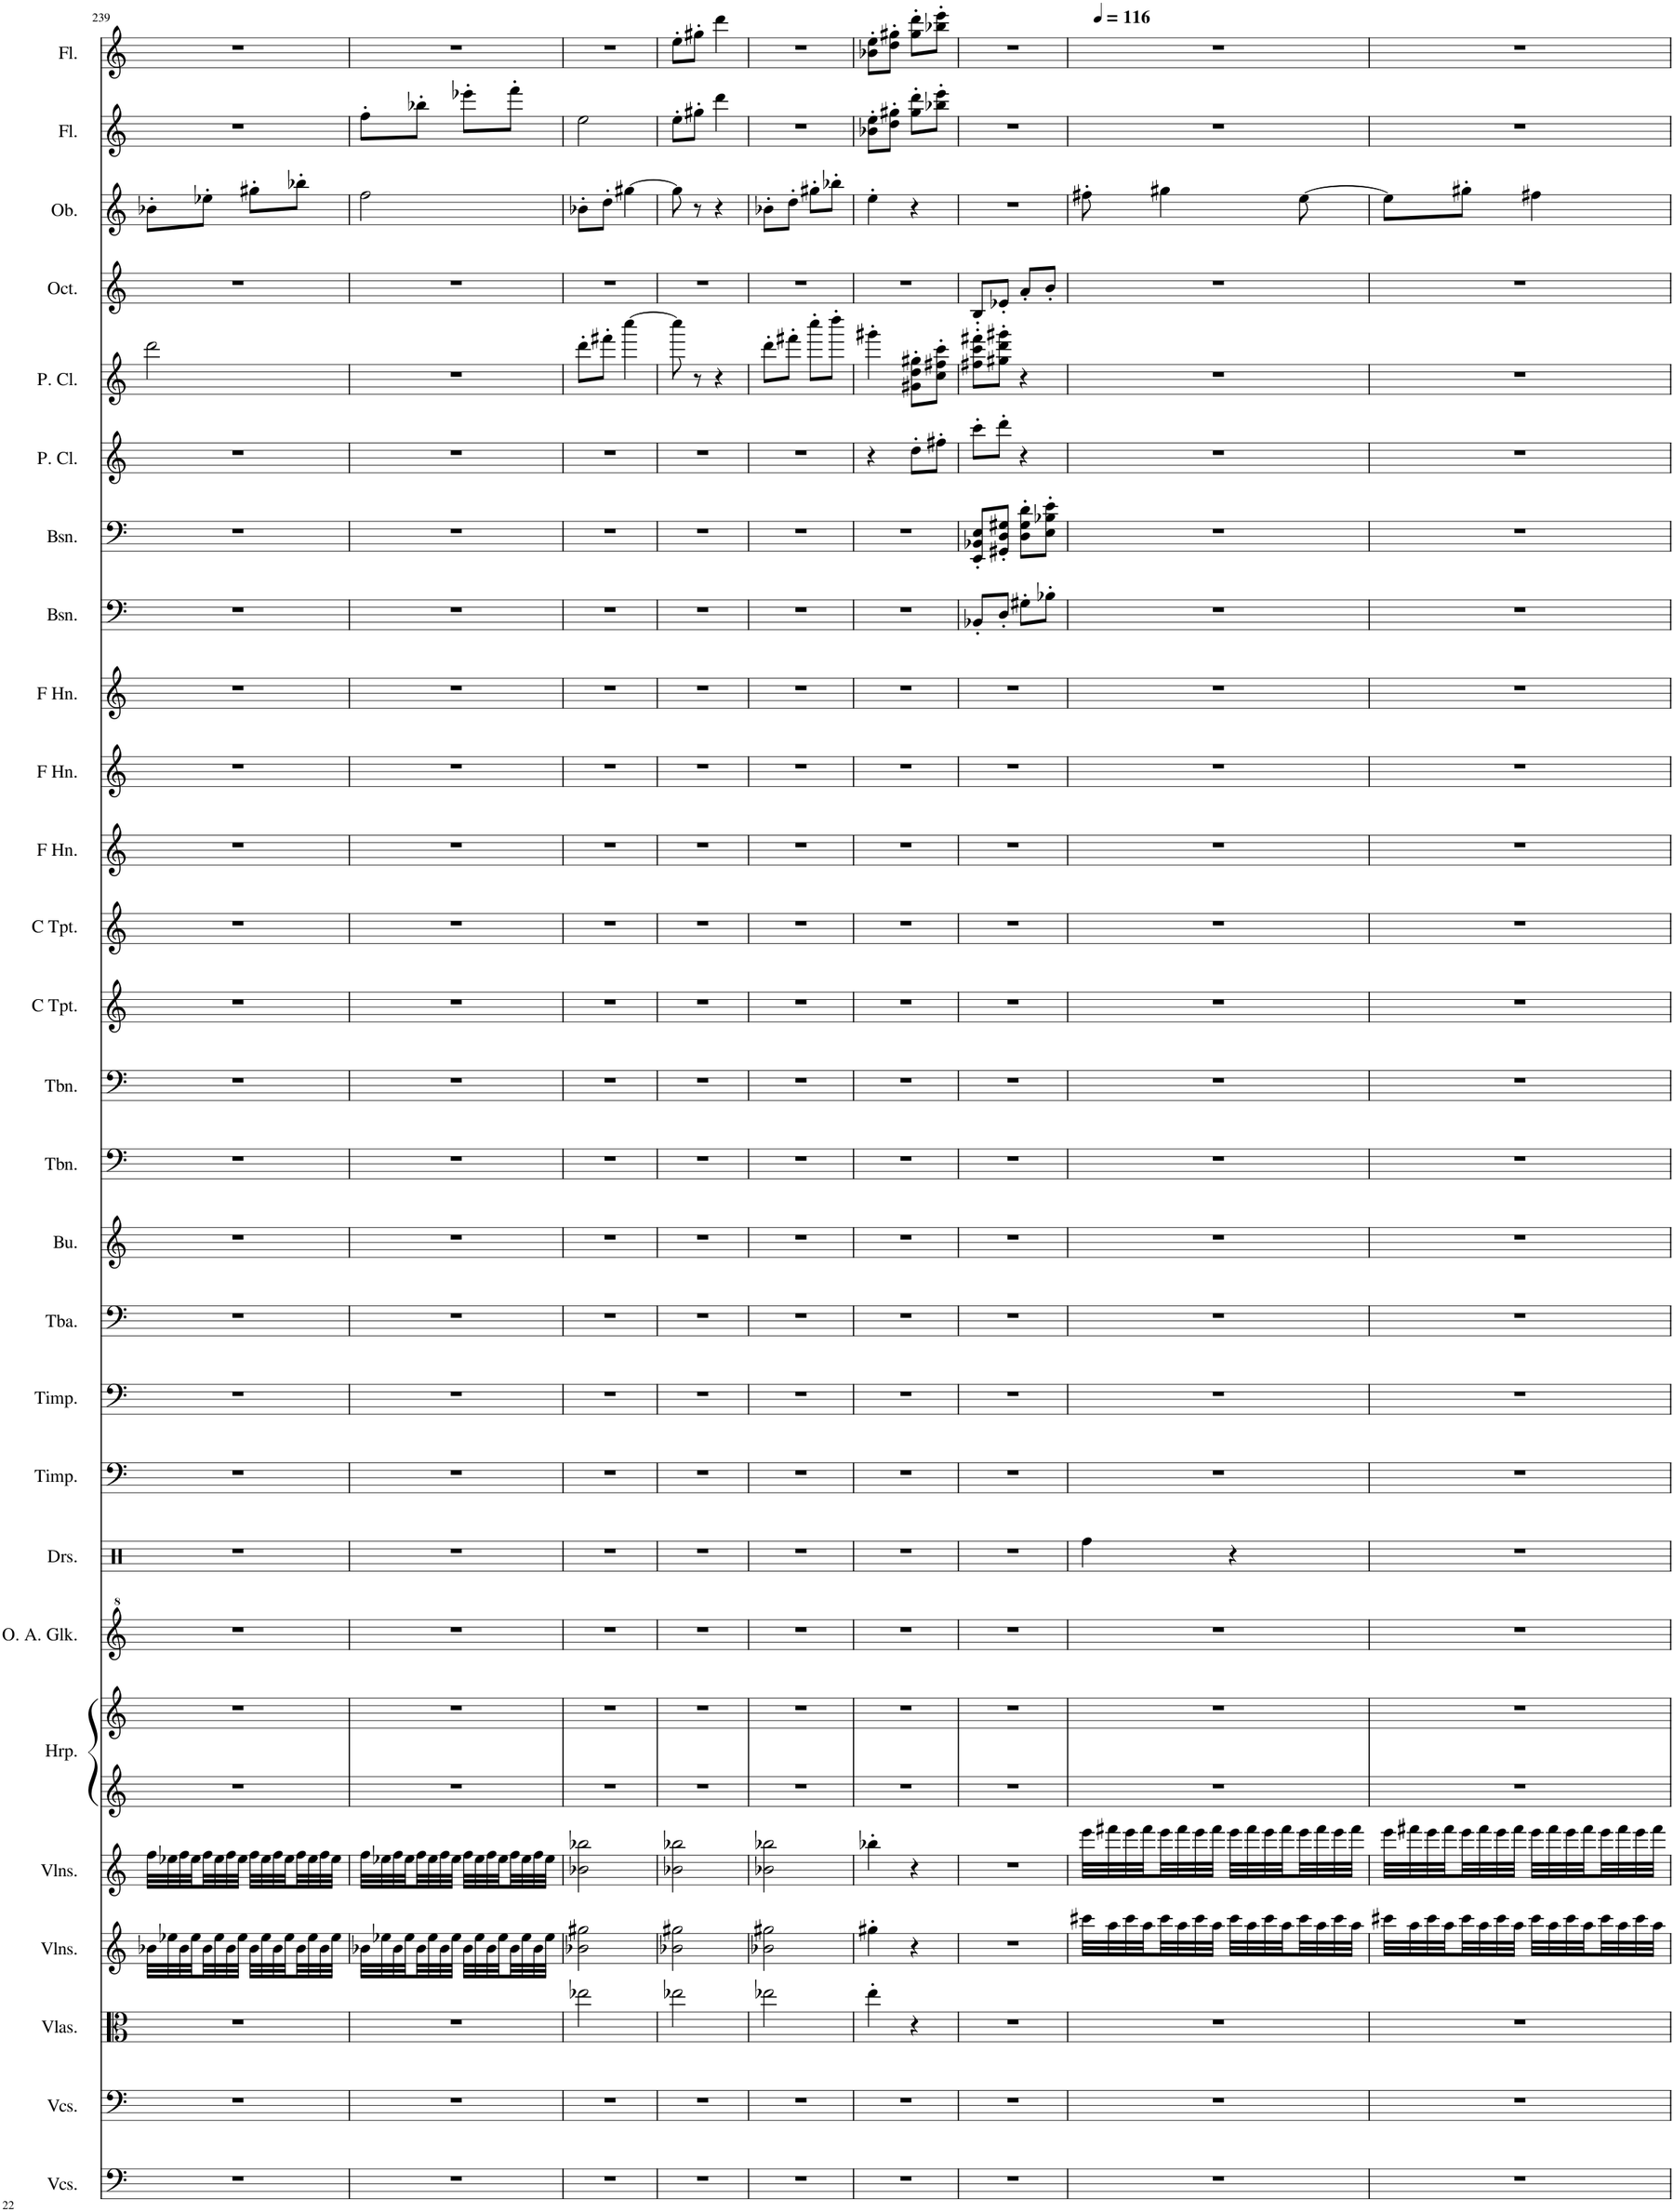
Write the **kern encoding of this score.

**kern	**kern	**kern	**kern	**kern	**kern	**kern	**kern	**kern	**kern	**kern	**kern	**kern	**kern	**kern	**kern	**kern	**kern	**kern	**kern	**kern	**kern	**kern	**kern	**kern	**kern	**kern	**kern
*part27	*part26	*part25	*part24	*part23	*part22	*part22	*part21	*part20	*part19	*part18	*part17	*part16	*part15	*part14	*part13	*part12	*part11	*part10	*part9	*part8	*part7	*part6	*part5	*part4	*part3	*part2	*part1
*staff28	*staff27	*staff26	*staff25	*staff24	*staff23	*staff22	*staff21	*staff20	*staff19	*staff18	*staff17	*staff16	*staff15	*staff14	*staff13	*staff12	*staff11	*staff10	*staff9	*staff8	*staff7	*staff6	*staff5	*staff4	*staff3	*staff2	*staff1
*I"Violoncellos, Doublebasses	*I"Violoncellos, Cellos	*I"Violas, Violas	*I"Violins, 2nd Violins	*I"Violins, 1st Violins	*I"Harp, Harp 1	*	*I"Orff Alto Glockenspiel, Glockenspiel	*I"Drumset, Percussion (General MIDI Map)	*I"Timpani, Timpani II	*I"Timpani, Timpani I	*I"Tuba, Bass Tuba	*I"Bugle, Tenor Tuba in Bb	*I"Trombone, Bass Trombone	*I"Trombone, Tenor Trombone	*I"C Trumpet, Trumpets III IV	*I"C Trumpet, Trumpets I II	*I"Horn in F, Horns in F  V  VI	*I"Horn in F, Horns in F III IV	*I"Horn in F, Horns in F  I  II	*I"Bassoon, DoubleBassoon	*I"Bassoon, Bassoons	*I"Piccolo Clarinet, BassClarinets in Bb	*I"Piccolo Clarinet, Clarinets in Bb	*I"Octavin, English Horn	*I"Oboe, Oboe	*I"Flute, Flutes	*I"Flute, Piccolos
*I'Vcs.	*I'Vcs.	*I'Vlas.	*I'Vlns.	*I'Vlns.	*I'Hrp.	*	*I'O. A. Glk.	*I'Drs.	*I'Timp.	*I'Timp.	*I'Tba.	*I'Bu.	*I'Tbn.	*I'Tbn.	*I'C Tpt.	*I'C Tpt.	*I'F Hn.	*I'F Hn.	*I'F Hn.	*I'Bsn.	*I'Bsn.	*I'P. Cl.	*I'P. Cl.	*I'Oct.	*I'Ob.	*I'Fl.	*I'Fl.
!!LO:PB:g=z
*clefF4	*clefF4	*clefC3	*clefG2	*clefG2	*clefG2	*clefG2	*clefG^2	*clefX	*clefF4	*clefF4	*clefF4	*clefG2	*clefF4	*clefF4	*clefG2	*clefG2	*clefG2	*clefG2	*clefG2	*clefF4	*clefF4	*clefG2	*clefG2	*clefG2	*clefG2	*clefG2	*clefG2
*	*	*	*	*	*	*	*	*	*	*	*	*	*	*	*	*	*Trd4c7	*Trd4c7	*Trd4c7	*	*	*Trd-5c-8	*Trd-5c-8	*Trd4c7	*	*	*
*k[]	*k[]	*k[]	*k[]	*k[]	*k[]	*k[]	*k[]	*k[]	*k[]	*k[]	*k[]	*k[]	*k[]	*k[]	*k[]	*k[]	*k[]	*k[]	*k[]	*k[]	*k[]	*k[]	*k[]	*k[]	*k[]	*k[]	*k[]
*M2/4	*M2/4	*M2/4	*M2/4	*M2/4	*M2/4	*M2/4	*M2/4	*M2/4	*M2/4	*M2/4	*M2/4	*M2/4	*M2/4	*M2/4	*M2/4	*M2/4	*M2/4	*M2/4	*M2/4	*M2/4	*M2/4	*M2/4	*M2/4	*M2/4	*M2/4	*M2/4	*M2/4
=239	=239	=239	=239	=239	=239	=239	=239	=239	=239	=239	=239	=239	=239	=239	=239	=239	=239	=239	=239	=239	=239	=239	=239	=239	=239	=239	=239
2r	2r	2r	32b-X\LLL	32ff\LLL	2r	2r	2r	2r	2r	2r	2r	2r	2r	2r	2r	2r	2r	2r	2r	2r	2r	2r	2ddd\	2r	8b-X'\L	2r	2r
.	.	.	32ee-X\	32ee-X\	.	.	.	.	.	.	.	.	.	.	.	.	.	.	.	.	.	.	.	.	.	.	.
.	.	.	32b-\	32ff\	.	.	.	.	.	.	.	.	.	.	.	.	.	.	.	.	.	.	.	.	.	.	.
.	.	.	32ee-\	32ee-\	.	.	.	.	.	.	.	.	.	.	.	.	.	.	.	.	.	.	.	.	.	.	.
.	.	.	32b-\	32ff\	.	.	.	.	.	.	.	.	.	.	.	.	.	.	.	.	.	.	.	.	8ee-X'\J	.	.
.	.	.	32ee-\	32ee-\	.	.	.	.	.	.	.	.	.	.	.	.	.	.	.	.	.	.	.	.	.	.	.
.	.	.	32b-\	32ff\	.	.	.	.	.	.	.	.	.	.	.	.	.	.	.	.	.	.	.	.	.	.	.
.	.	.	32ee-\JJJ	32ee-\JJJ	.	.	.	.	.	.	.	.	.	.	.	.	.	.	.	.	.	.	.	.	.	.	.
.	.	.	32b-\LLL	32ff\LLL	.	.	.	.	.	.	.	.	.	.	.	.	.	.	.	.	.	.	.	.	8gg#X'\L	.	.
.	.	.	32ee-\	32ee-\	.	.	.	.	.	.	.	.	.	.	.	.	.	.	.	.	.	.	.	.	.	.	.
.	.	.	32b-\	32ff\	.	.	.	.	.	.	.	.	.	.	.	.	.	.	.	.	.	.	.	.	.	.	.
.	.	.	32ee-\	32ee-\	.	.	.	.	.	.	.	.	.	.	.	.	.	.	.	.	.	.	.	.	.	.	.
.	.	.	32b-\	32ff\	.	.	.	.	.	.	.	.	.	.	.	.	.	.	.	.	.	.	.	.	8bb-X'\J	.	.
.	.	.	32ee-\	32ee-\	.	.	.	.	.	.	.	.	.	.	.	.	.	.	.	.	.	.	.	.	.	.	.
.	.	.	32b-\	32ff\	.	.	.	.	.	.	.	.	.	.	.	.	.	.	.	.	.	.	.	.	.	.	.
.	.	.	32ee-\JJJ	32ee-\JJJ	.	.	.	.	.	.	.	.	.	.	.	.	.	.	.	.	.	.	.	.	.	.	.
=240	=240	=240	=240	=240	=240	=240	=240	=240	=240	=240	=240	=240	=240	=240	=240	=240	=240	=240	=240	=240	=240	=240	=240	=240	=240	=240	=240
2r	2r	2r	32b-X\LLL	32ff\LLL	2r	2r	2r	2r	2r	2r	2r	2r	2r	2r	2r	2r	2r	2r	2r	2r	2r	2r	2r	2r	2ff\	8ff'\L	2r
.	.	.	32ee-X\	32ee-X\	.	.	.	.	.	.	.	.	.	.	.	.	.	.	.	.	.	.	.	.	.	.	.
.	.	.	32b-\	32ff\	.	.	.	.	.	.	.	.	.	.	.	.	.	.	.	.	.	.	.	.	.	.	.
.	.	.	32ee-\	32ee-\	.	.	.	.	.	.	.	.	.	.	.	.	.	.	.	.	.	.	.	.	.	.	.
.	.	.	32b-\	32ff\	.	.	.	.	.	.	.	.	.	.	.	.	.	.	.	.	.	.	.	.	.	8bb-X'\J	.
.	.	.	32ee-\	32ee-\	.	.	.	.	.	.	.	.	.	.	.	.	.	.	.	.	.	.	.	.	.	.	.
.	.	.	32b-\	32ff\	.	.	.	.	.	.	.	.	.	.	.	.	.	.	.	.	.	.	.	.	.	.	.
.	.	.	32ee-\JJJ	32ee-\JJJ	.	.	.	.	.	.	.	.	.	.	.	.	.	.	.	.	.	.	.	.	.	.	.
.	.	.	32b-\LLL	32ff\LLL	.	.	.	.	.	.	.	.	.	.	.	.	.	.	.	.	.	.	.	.	.	8eee-X'\L	.
.	.	.	32ee-\	32ee-\	.	.	.	.	.	.	.	.	.	.	.	.	.	.	.	.	.	.	.	.	.	.	.
.	.	.	32b-\	32ff\	.	.	.	.	.	.	.	.	.	.	.	.	.	.	.	.	.	.	.	.	.	.	.
.	.	.	32ee-\	32ee-\	.	.	.	.	.	.	.	.	.	.	.	.	.	.	.	.	.	.	.	.	.	.	.
.	.	.	32b-\	32ff\	.	.	.	.	.	.	.	.	.	.	.	.	.	.	.	.	.	.	.	.	.	8fff'\J	.
.	.	.	32ee-\	32ee-\	.	.	.	.	.	.	.	.	.	.	.	.	.	.	.	.	.	.	.	.	.	.	.
.	.	.	32b-\	32ff\	.	.	.	.	.	.	.	.	.	.	.	.	.	.	.	.	.	.	.	.	.	.	.
.	.	.	32ee-\JJJ	32ee-\JJJ	.	.	.	.	.	.	.	.	.	.	.	.	.	.	.	.	.	.	.	.	.	.	.
=241	=241	=241	=241	=241	=241	=241	=241	=241	=241	=241	=241	=241	=241	=241	=241	=241	=241	=241	=241	=241	=241	=241	=241	=241	=241	=241	=241
2r	2r	2ee-X\	2b-X\ 2gg#X\	2b-X\ 2bb-X\	2r	2r	2r	2r	2r	2r	2r	2r	2r	2r	2r	2r	2r	2r	2r	2r	2r	2r	8ddd'\L	2r	8b-X'\L	2ee\	2r
.	.	.	.	.	.	.	.	.	.	.	.	.	.	.	.	.	.	.	.	.	.	.	8fff#X'\J	.	8dd'\J	.	.
.	.	.	.	.	.	.	.	.	.	.	.	.	.	.	.	.	.	.	.	.	.	.	[4cccc\	.	[4gg#X\	.	.
=242	=242	=242	=242	=242	=242	=242	=242	=242	=242	=242	=242	=242	=242	=242	=242	=242	=242	=242	=242	=242	=242	=242	=242	=242	=242	=242	=242
2r	2r	2ee-X\	2b-X\ 2gg#X\	2b-X\ 2bb-X\	2r	2r	2r	2r	2r	2r	2r	2r	2r	2r	2r	2r	2r	2r	2r	2r	2r	2r	8cccc\]	2r	8gg#\]	8ee'\L	8ee'\L
.	.	.	.	.	.	.	.	.	.	.	.	.	.	.	.	.	.	.	.	.	.	.	8r	.	8r	8gg#X'\J	8gg#X'\J
.	.	.	.	.	.	.	.	.	.	.	.	.	.	.	.	.	.	.	.	.	.	.	4r	.	4r	4ddd\	4ddd\
=243	=243	=243	=243	=243	=243	=243	=243	=243	=243	=243	=243	=243	=243	=243	=243	=243	=243	=243	=243	=243	=243	=243	=243	=243	=243	=243	=243
2r	2r	2ee-X\	2b-X\ 2gg#X\	2b-X\ 2bb-X\	2r	2r	2r	2r	2r	2r	2r	2r	2r	2r	2r	2r	2r	2r	2r	2r	2r	2r	8ddd'\L	2r	8b-X'\L	2r	2r
.	.	.	.	.	.	.	.	.	.	.	.	.	.	.	.	.	.	.	.	.	.	.	8fff#X'\J	.	8dd'\J	.	.
.	.	.	.	.	.	.	.	.	.	.	.	.	.	.	.	.	.	.	.	.	.	.	8cccc'\L	.	8gg#X'\L	.	.
.	.	.	.	.	.	.	.	.	.	.	.	.	.	.	.	.	.	.	.	.	.	.	8dddd'\J	.	8bb-X'\J	.	.
=244	=244	=244	=244	=244	=244	=244	=244	=244	=244	=244	=244	=244	=244	=244	=244	=244	=244	=244	=244	=244	=244	=244	=244	=244	=244	=244	=244
2r	2r	4ee'\	4gg#X'\	4bb-X'\	2r	2r	2r	2r	2r	2r	2r	2r	2r	2r	2r	2r	2r	2r	2r	2r	2r	4r	4ggg#X'\	2r	4ee'\	8b-X\' 8ee\'L	8b-X\' 8ee\'L
.	.	.	.	.	.	.	.	.	.	.	.	.	.	.	.	.	.	.	.	.	.	.	.	.	.	8dd\' 8gg#X\'J	8dd\' 8gg#X\'J
.	.	4r	4r	4r	.	.	.	.	.	.	.	.	.	.	.	.	.	.	.	.	.	8dd'\L	8g#X\' 8dd\' 8gg#X\'L	.	4r	8gg#\' 8ddd\'L	8gg#\' 8ddd\'L
.	.	.	.	.	.	.	.	.	.	.	.	.	.	.	.	.	.	.	.	.	.	8ff#X'\J	8cc\' 8ff#X\' 8ccc\'J	.	.	8bb-X\' 8eee\'J	8bb-X\' 8eee\'J
=245	=245	=245	=245	=245	=245	=245	=245	=245	=245	=245	=245	=245	=245	=245	=245	=245	=245	=245	=245	=245	=245	=245	=245	=245	=245	=245	=245
2r	2r	2r	2r	2r	2r	2r	2r	2r	2r	2r	2r	2r	2r	2r	2r	2r	2r	2r	2r	8BB-X'/L	8EE/' 8BB-X/' 8E/'L	8ccc'\L	8ff#X\' 8ccc\' 8fff#X\'L	8B'/L	2r	2r	2r
.	.	.	.	.	.	.	.	.	.	.	.	.	.	.	.	.	.	.	.	8D'/J	8GG#X/' 8D/' 8G#X/'J	8ddd'\J	8gg#X\' 8ddd\' 8ggg#X\'J	8e-X'/J	.	.	.
.	.	.	.	.	.	.	.	.	.	.	.	.	.	.	.	.	.	.	.	8G#X'\L	8D\' 8G#\' 8d\'L	4r	4r	8a'/L	.	.	.
.	.	.	.	.	.	.	.	.	.	.	.	.	.	.	.	.	.	.	.	8B-X'\J	8E\' 8B-X\' 8e\'J	.	.	8b'/J	.	.	.
=246	=246	=246	=246	=246	=246	=246	=246	=246	=246	=246	=246	=246	=246	=246	=246	=246	=246	=246	=246	=246	=246	=246	=246	=246	=246	=246	=246
*	*	*	*	*	*	*	*	*	*	*	*	*	*	*	*	*	*	*	*	*	*	*	*	*	*	*	*^
2r	2r	2r	32ccc#X\LLL	32eee\LLL	2r	2r	2r	4Rff\	2r	2r	2r	2r	2r	2r	2r	2r	2r	2r	2r	2r	2r	2r	2r	2r	8ff#X'\	2r	2r	96ryy
*	*	*	*	*	*	*	*	*	*	*	*	*	*	*	*	*	*	*	*	*	*	*	*	*	*	*	*MM116	*
.	.	.	.	.	.	.	.	.	.	.	.	.	.	.	.	.	.	.	.	.	.	.	.	.	.	.	.	3ryy
.	.	.	32aa\	32fff#X\	.	.	.	.	.	.	.	.	.	.	.	.	.	.	.	.	.	.	.	.	.	.	.	.
.	.	.	32ccc#\	32eee\	.	.	.	.	.	.	.	.	.	.	.	.	.	.	.	.	.	.	.	.	.	.	.	.
.	.	.	32aa\	32fff#\	.	.	.	.	.	.	.	.	.	.	.	.	.	.	.	.	.	.	.	.	.	.	.	.
.	.	.	32ccc#\	32eee\	.	.	.	.	.	.	.	.	.	.	.	.	.	.	.	.	.	.	.	.	4gg#X\	.	.	.
.	.	.	32aa\	32fff#\	.	.	.	.	.	.	.	.	.	.	.	.	.	.	.	.	.	.	.	.	.	.	.	.
.	.	.	32ccc#\	32eee\	.	.	.	.	.	.	.	.	.	.	.	.	.	.	.	.	.	.	.	.	.	.	.	.
.	.	.	32aa\JJJ	32fff#\JJJ	.	.	.	.	.	.	.	.	.	.	.	.	.	.	.	.	.	.	.	.	.	.	.	.
.	.	.	32ccc#\LLL	32eee\LLL	.	.	.	4r	.	.	.	.	.	.	.	.	.	.	.	.	.	.	.	.	.	.	.	.
.	.	.	32aa\	32fff#\	.	.	.	.	.	.	.	.	.	.	.	.	.	.	.	.	.	.	.	.	.	.	.	.
.	.	.	32ccc#\	32eee\	.	.	.	.	.	.	.	.	.	.	.	.	.	.	.	.	.	.	.	.	.	.	.	.
.	.	.	32aa\	32fff#\	.	.	.	.	.	.	.	.	.	.	.	.	.	.	.	.	.	.	.	.	.	.	.	12...ryy
.	.	.	32ccc#\	32eee\	.	.	.	.	.	.	.	.	.	.	.	.	.	.	.	.	.	.	.	.	[8ee\	.	.	.
.	.	.	32aa\	32fff#\	.	.	.	.	.	.	.	.	.	.	.	.	.	.	.	.	.	.	.	.	.	.	.	.
.	.	.	32ccc#\	32eee\	.	.	.	.	.	.	.	.	.	.	.	.	.	.	.	.	.	.	.	.	.	.	.	.
.	.	.	32aa\JJJ	32fff#\JJJ	.	.	.	.	.	.	.	.	.	.	.	.	.	.	.	.	.	.	.	.	.	.	.	.
*	*	*	*	*	*	*	*	*	*	*	*	*	*	*	*	*	*	*	*	*	*	*	*	*	*	*	*v	*v
=247	=247	=247	=247	=247	=247	=247	=247	=247	=247	=247	=247	=247	=247	=247	=247	=247	=247	=247	=247	=247	=247	=247	=247	=247	=247	=247	=247
2r	2r	2r	32ccc#X\LLL	32eee\LLL	2r	2r	2r	2r	2r	2r	2r	2r	2r	2r	2r	2r	2r	2r	2r	2r	2r	2r	2r	2r	8ee\L]	2r	2r
.	.	.	32aa\	32fff#X\	.	.	.	.	.	.	.	.	.	.	.	.	.	.	.	.	.	.	.	.	.	.	.
.	.	.	32ccc#\	32eee\	.	.	.	.	.	.	.	.	.	.	.	.	.	.	.	.	.	.	.	.	.	.	.
.	.	.	32aa\	32fff#\	.	.	.	.	.	.	.	.	.	.	.	.	.	.	.	.	.	.	.	.	.	.	.
.	.	.	32ccc#\	32eee\	.	.	.	.	.	.	.	.	.	.	.	.	.	.	.	.	.	.	.	.	8gg#X'\J	.	.
.	.	.	32aa\	32fff#\	.	.	.	.	.	.	.	.	.	.	.	.	.	.	.	.	.	.	.	.	.	.	.
.	.	.	32ccc#\	32eee\	.	.	.	.	.	.	.	.	.	.	.	.	.	.	.	.	.	.	.	.	.	.	.
.	.	.	32aa\JJJ	32fff#\JJJ	.	.	.	.	.	.	.	.	.	.	.	.	.	.	.	.	.	.	.	.	.	.	.
.	.	.	32ccc#\LLL	32eee\LLL	.	.	.	.	.	.	.	.	.	.	.	.	.	.	.	.	.	.	.	.	4ff#X\	.	.
.	.	.	32aa\	32fff#\	.	.	.	.	.	.	.	.	.	.	.	.	.	.	.	.	.	.	.	.	.	.	.
.	.	.	32ccc#\	32eee\	.	.	.	.	.	.	.	.	.	.	.	.	.	.	.	.	.	.	.	.	.	.	.
.	.	.	32aa\	32fff#\	.	.	.	.	.	.	.	.	.	.	.	.	.	.	.	.	.	.	.	.	.	.	.
.	.	.	32ccc#\	32eee\	.	.	.	.	.	.	.	.	.	.	.	.	.	.	.	.	.	.	.	.	.	.	.
.	.	.	32aa\	32fff#\	.	.	.	.	.	.	.	.	.	.	.	.	.	.	.	.	.	.	.	.	.	.	.
.	.	.	32ccc#\	32eee\	.	.	.	.	.	.	.	.	.	.	.	.	.	.	.	.	.	.	.	.	.	.	.
.	.	.	32aa\JJJ	32fff#\JJJ	.	.	.	.	.	.	.	.	.	.	.	.	.	.	.	.	.	.	.	.	.	.	.
=	=	=	=	=	=	=	=	=	=	=	=	=	=	=	=	=	=	=	=	=	=	=	=	=	=	=	=
*-	*-	*-	*-	*-	*-	*-	*-	*-	*-	*-	*-	*-	*-	*-	*-	*-	*-	*-	*-	*-	*-	*-	*-	*-	*-	*-	*-
